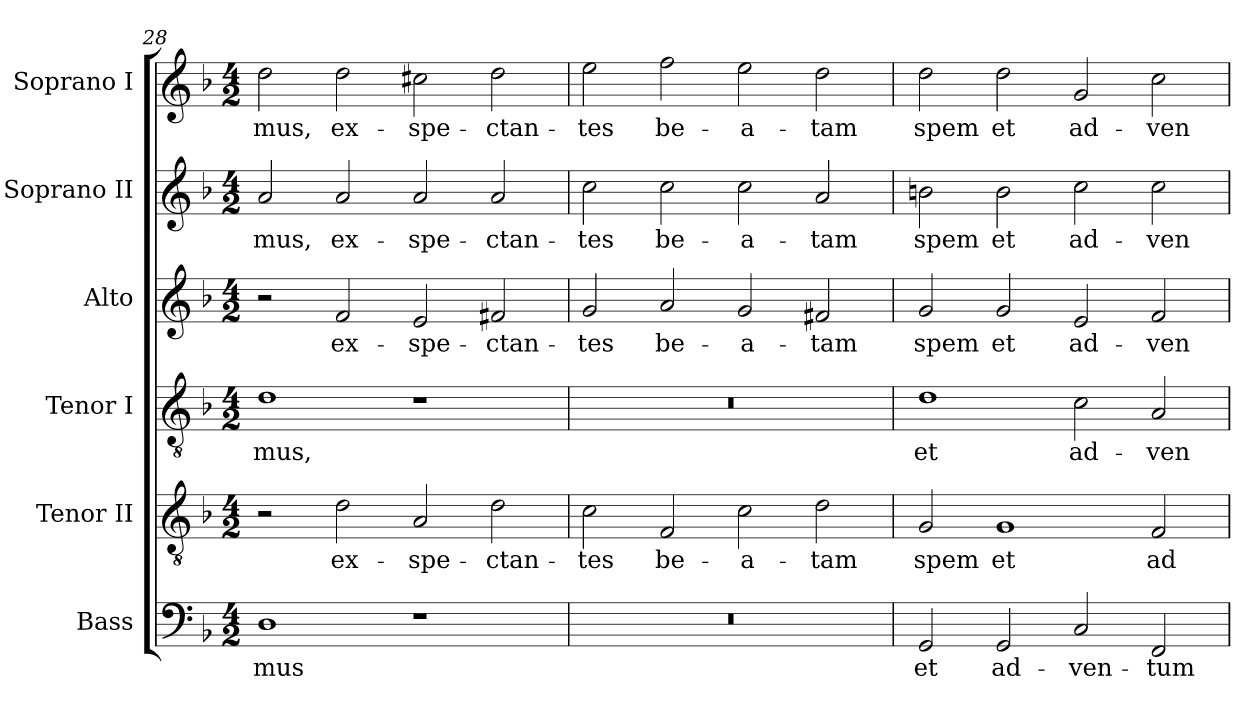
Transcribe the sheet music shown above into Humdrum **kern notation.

**kern	**text	**kern	**text	**kern	**text	**kern	**text	**kern	**text	**kern	**text
*part6	*part6	*part5	*part5	*part4	*part4	*part3	*part3	*part2	*part2	*part1	*part1
*staff6	*staff6	*staff5	*staff5	*staff4	*staff4	*staff3	*staff3	*staff2	*staff2	*staff1	*staff1
*I"Bass	*	*I"Tenor II	*	*I"Tenor I	*	*I"Alto	*	*I"Soprano II	*	*I"Soprano I	*
*clefF4	*	*clefGv2	*	*clefGv2	*	*clefG2	*	*clefG2	*	*clefG2	*
*k[b-]	*	*k[b-]	*	*k[b-]	*	*k[b-]	*	*k[b-]	*	*k[b-]	*
*F:	*	*F:	*	*F:	*	*F:	*	*F:	*	*F:	*
*M4/2	*	*M4/2	*	*M4/2	*	*M4/2	*	*M4/2	*	*M4/2	*
=28	=28	=28	=28	=28	=28	=28	=28	=28	=28	=28	=28
!	!LO:LY:b:color=#000000	!	!	!	!	!	!	!	!	!	!
!	!	!	!	!	!LO:LY:b:color=#000000	!	!	!	!	!	!
!	!	!	!	!	!	!	!	!	!LO:LY:b:color=#000000	!	!
!	!	!	!	!	!	!	!	!	!	!	!LO:LY:b:color=#000000
1Di	-mus	2r	.	1di	-mus,	2r	.	2ai/	-mus,	2ddi\	-mus,
!	!	!	!LO:LY:b:color=#000000	!	!	!	!	!	!	!	!
!	!	!	!	!	!	!	!LO:LY:b:color=#000000	!	!	!	!
!	!	!	!	!	!	!	!	!	!LO:LY:b:color=#000000	!	!
!	!	!	!	!	!	!	!	!	!	!	!LO:LY:b:color=#000000
.	.	2di\	ex-	.	.	2fi/	ex-	2ai/	ex-	2ddi\	ex-
!	!	!	!LO:LY:b:color=#000000	!	!	!	!	!	!	!	!
!	!	!	!	!	!	!	!LO:LY:b:color=#000000	!	!	!	!
!	!	!	!	!	!	!	!	!	!LO:LY:b:color=#000000	!	!
!	!	!	!	!	!	!	!	!	!	!	!LO:LY:b:color=#000000
1r	.	2Ai/	-spe-	1r	.	2ei/	-spe-	2ai/	-spe-	2cc#Xi\	-spe-
!	!	!	!LO:LY:b:color=#000000	!	!	!	!	!	!	!	!
!	!	!	!	!	!	!	!LO:LY:b:color=#000000	!	!	!	!
!	!	!	!	!	!	!	!	!	!LO:LY:b:color=#000000	!	!
!	!	!	!	!	!	!	!	!	!	!	!LO:LY:b:color=#000000
.	.	2di\	-ctan-	.	.	2f#Xi/	-ctan-	2ai/	-ctan-	2ddi\	-ctan-
=29	=29	=29	=29	=29	=29	=29	=29	=29	=29	=29	=29
!LO:N:vis=1	!	!	!	!	!	!	!	!	!	!	!
!	!	!	!LO:LY:b:color=#000000	!LO:N:vis=1	!	!	!	!	!	!	!
!	!	!	!	!	!	!	!LO:LY:b:color=#000000	!	!	!	!
!	!	!	!	!	!	!	!	!	!LO:LY:b:color=#000000	!	!
!	!	!	!	!	!	!	!	!	!	!	!LO:LY:b:color=#000000
0r	.	2ci\	-tes	0r	.	2gi/	-tes	2cci\	-tes	2eei\	-tes
!	!	!	!LO:LY:b:color=#000000	!	!	!	!	!	!	!	!
!	!	!	!	!	!	!	!LO:LY:b:color=#000000	!	!	!	!
!	!	!	!	!	!	!	!	!	!LO:LY:b:color=#000000	!	!
!	!	!	!	!	!	!	!	!	!	!	!LO:LY:b:color=#000000
.	.	2Fi/	be-	.	.	2ai/	be-	2cci\	be-	2ffi\	be-
!	!	!	!LO:LY:b:color=#000000	!	!	!	!	!	!	!	!
!	!	!	!	!	!	!	!LO:LY:b:color=#000000	!	!	!	!
!	!	!	!	!	!	!	!	!	!LO:LY:b:color=#000000	!	!
!	!	!	!	!	!	!	!	!	!	!	!LO:LY:b:color=#000000
.	.	2ci\	-a-	.	.	2gi/	-a-	2cci\	-a-	2eei\	-a-
!	!	!	!LO:LY:b:color=#000000	!	!	!	!	!	!	!	!
!	!	!	!	!	!	!	!LO:LY:b:color=#000000	!	!	!	!
!	!	!	!	!	!	!	!	!	!LO:LY:b:color=#000000	!	!
!	!	!	!	!	!	!	!	!	!	!	!LO:LY:b:color=#000000
.	.	2di\	-tam	.	.	2f#Xi/	-tam	2ai/	-tam	2ddi\	-tam
=30	=30	=30	=30	=30	=30	=30	=30	=30	=30	=30	=30
!	!LO:LY:b:color=#000000	!	!	!	!	!	!	!	!	!	!
!	!	!	!LO:LY:b:color=#000000	!	!	!	!	!	!	!	!
!	!	!	!	!	!LO:LY:b:color=#000000	!	!	!	!	!	!
!	!	!	!	!	!	!	!LO:LY:b:color=#000000	!	!	!	!
!	!	!	!	!	!	!	!	!	!LO:LY:b:color=#000000	!	!
!	!	!	!	!	!	!	!	!	!	!	!LO:LY:b:color=#000000
2GGi/	et	2Gi/	spem	1di	et	2gi/	spem	2bni\	spem	2ddi\	spem
!	!LO:LY:b:color=#000000	!	!	!	!	!	!	!	!	!	!
!	!	!	!LO:LY:b:color=#000000	!	!	!	!	!	!	!	!
!	!	!	!	!	!	!	!LO:LY:b:color=#000000	!	!	!	!
!	!	!	!	!	!	!	!	!	!LO:LY:b:color=#000000	!	!
!	!	!	!	!	!	!	!	!	!	!	!LO:LY:b:color=#000000
2GGi/	ad-	1Gi	et	.	.	2gi/	et	2bi\	et	2ddi\	et
!	!LO:LY:b:color=#000000	!	!	!	!	!	!	!	!	!	!
!	!	!	!	!	!LO:LY:b:color=#000000	!	!	!	!	!	!
!	!	!	!	!	!	!	!LO:LY:b:color=#000000	!	!	!	!
!	!	!	!	!	!	!	!	!	!LO:LY:b:color=#000000	!	!
!	!	!	!	!	!	!	!	!	!	!	!LO:LY:b:color=#000000
2Ci/	-ven-	.	.	2ci\	ad-	2ei/	ad-	2cci\	ad-	2gi/	ad-
!	!LO:LY:b:color=#000000	!	!	!	!	!	!	!	!	!	!
!	!	!	!LO:LY:b:color=#000000	!	!	!	!	!	!	!	!
!	!	!	!	!	!LO:LY:b:color=#000000	!	!	!	!	!	!
!	!	!	!	!	!	!	!LO:LY:b:color=#000000	!	!	!	!
!	!	!	!	!	!	!	!	!	!LO:LY:b:color=#000000	!	!
!	!	!	!	!	!	!	!	!	!	!	!LO:LY:b:color=#000000
2FFi/	-tum	2Fi/	ad-	2Ai/	-ven-	2fi/	-ven-	2cci\	-ven-	2cci\	-ven-
=	=	=	=	=	=	=	=	=	=	=	=
*-	*-	*-	*-	*-	*-	*-	*-	*-	*-	*-	*-
